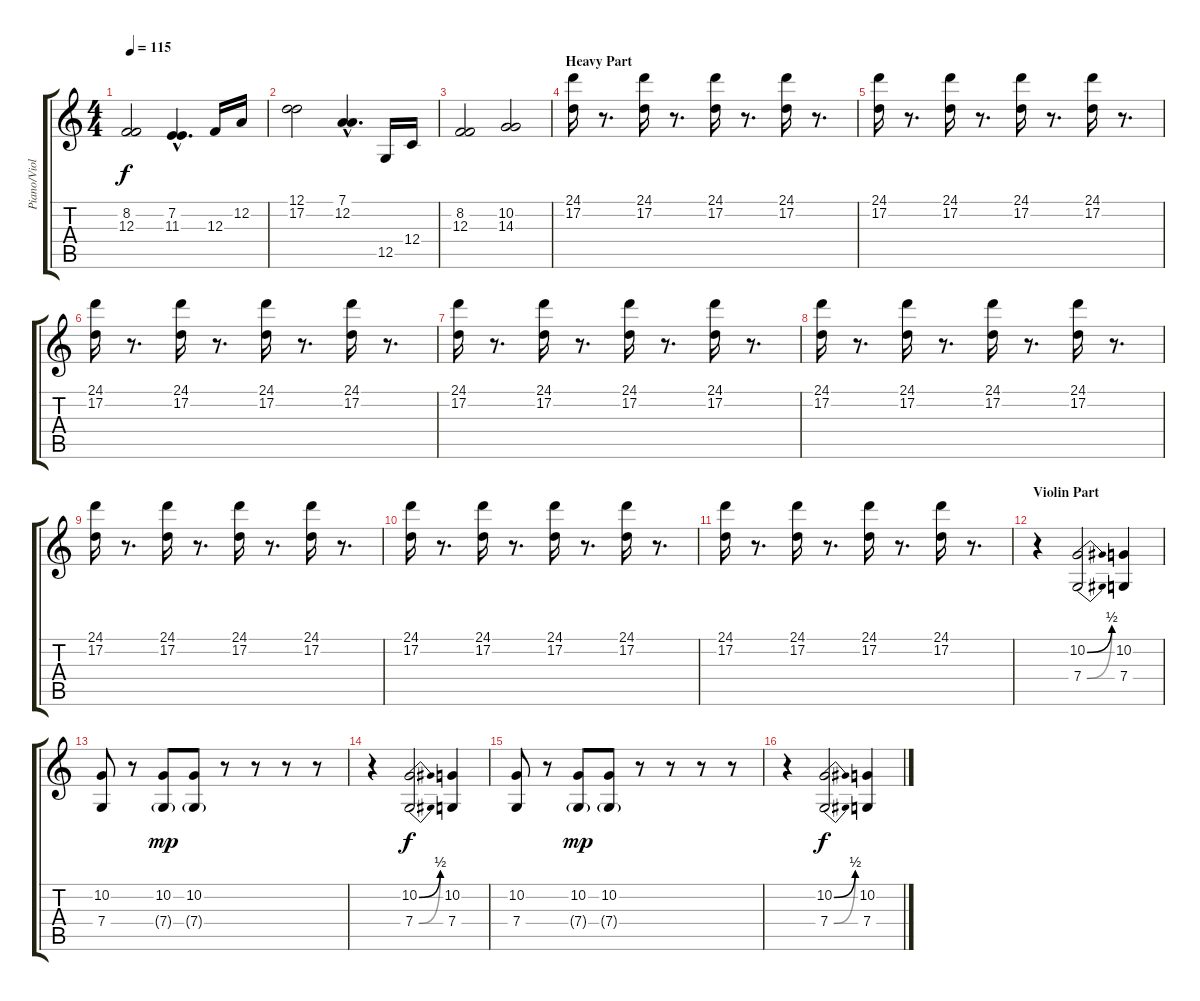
\track ("Piano/Violin/Final Solo" "Piano/Viol") {instrument acousticgrandpiano}
\staff {score tabs}
\tuning (D4 A3 F3 C3 G2 C2) {hide}
\ts (4 4)
\tempo 115
\clef g2
\ks c
(8.2 12.3).2{dy f} (7.2{hac} 11.3{hac}).4{d} 12.3.16 12.2.16 |
(12.1 17.2).2 (7.1{hac} 12.2{hac}).4{d} 12.5.16 12.4.16 |
(8.2 12.3).2 (10.2 14.3).2 |
\section ("" "Heavy Part")
(24.1 17.2).16 r.8{d} (24.1 17.2).16 r.8{d} (24.1 17.2).16 r.8{d} (24.1 17.2).16 r.8{d} |
(24.1 17.2).16 r.8{d} (24.1 17.2).16 r.8{d} (24.1 17.2).16 r.8{d} (24.1 17.2).16 r.8{d} |
(24.1 17.2).16 r.8{d} (24.1 17.2).16 r.8{d} (24.1 17.2).16 r.8{d} (24.1 17.2).16 r.8{d} |
(24.1 17.2).16 r.8{d} (24.1 17.2).16 r.8{d} (24.1 17.2).16 r.8{d} (24.1 17.2).16 r.8{d} |
(24.1 17.2).16 r.8{d} (24.1 17.2).16 r.8{d} (24.1 17.2).16 r.8{d} (24.1 17.2).16 r.8{d} |
(24.1 17.2).16 r.8{d} (24.1 17.2).16 r.8{d} (24.1 17.2).16 r.8{d} (24.1 17.2).16 r.8{d} |
(24.1 17.2).16 r.8{d} (24.1 17.2).16 r.8{d} (24.1 17.2).16 r.8{d} (24.1 17.2).16 r.8{d} |
(24.1 17.2).16 r.8{d} (24.1 17.2).16 r.8{d} (24.1 17.2).16 r.8{d} (24.1 17.2).16 r.8{d} |
\section ("" "Violin Part")
r.4{instrument viola} (10.2{be (bend 0 0 60 2)} 7.4{be (bend 0 0 60 2)}).2 (10.2 7.4).4 |
(10.2 7.4).8 r.8 (10.2 7.4{g}).8{dy mp} (10.2 7.4{g}).8 r.8 r.8 r.8 r.8 |
r.4{instrument viola} (10.2{be (bend 0 0 60 2)} 7.4{be (bend 0 0 60 2)}).2{dy f} (10.2 7.4).4 |
(10.2 7.4).8 r.8 (10.2 7.4{g}).8{dy mp} (10.2 7.4{g}).8 r.8 r.8 r.8 r.8 |
r.4 (10.2{be (bend 0 0 60 2)} 7.4{be (bend 0 0 60 2)}).2{dy f} (10.2 7.4).4
